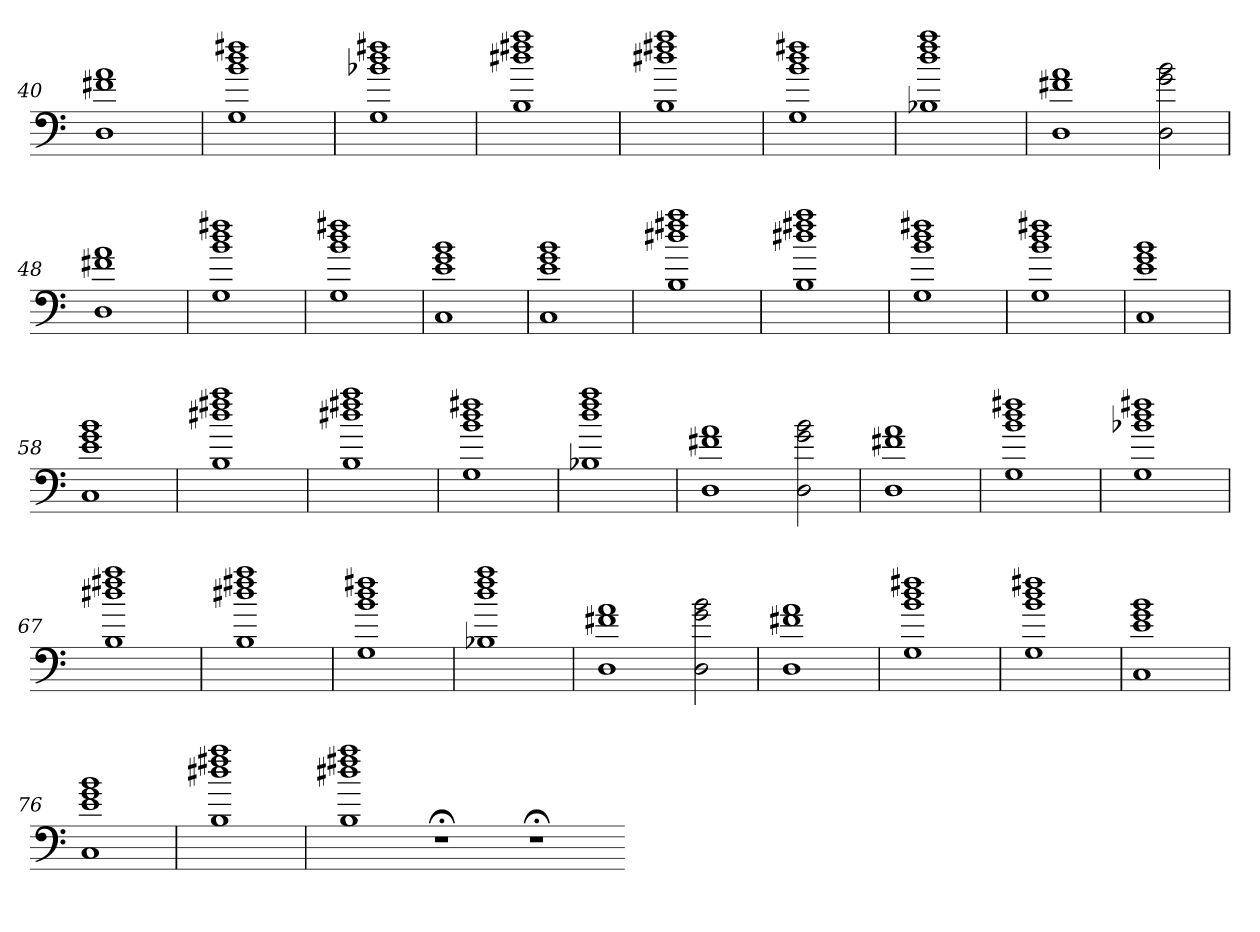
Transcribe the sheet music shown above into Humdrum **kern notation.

**kern
*part1
*staff1
=40
1D 1f#X 1a
=41
1G 1b 1dd 1ff#X
=42
1G 1b-X 1dd 1ff#X
=43
1B 1dd#X 1ff#X 1aa
=44
1B 1dd#X 1ff#X 1aa
=45
1G 1b 1dd 1ff#X
=46
1B-X 1dd 1ff 1aa
=47
1D 1f#X 1a
2D 2g 2b
=48
1D 1f#X 1a
=49
1G 1b 1dd 1ff#X
=50
1G 1b 1dd 1ff#X
=51
1C 1e 1g 1b
=52
1C 1e 1g 1b
=53
1B 1dd#X 1ff#X 1aa
=54
1B 1dd#X 1ff#X 1aa
=55
1G 1b 1dd 1ff#X
=56
1G 1b 1dd 1ff#X
=57
1C 1e 1g 1b
=58
1C 1e 1g 1b
=59
1B 1dd#X 1ff#X 1aa
=60
1B 1dd#X 1ff#X 1aa
=61
1G 1b 1dd 1ff#X
=62
1B-X 1dd 1ff 1aa
=63
1D 1f#X 1a
2D 2g 2b
=64
1D 1f#X 1a
=65
1G 1b 1dd 1ff#X
=66
1G 1b-X 1dd 1ff#X
=67
1B 1dd#X 1ff#X 1aa
=68
1B 1dd#X 1ff#X 1aa
=69
1G 1b 1dd 1ff#X
=70
1B-X 1dd 1ff 1aa
=71
1D 1f#X 1a
2D 2g 2b
=72
1D 1f#X 1a
=73
1G 1b 1dd 1ff#X
=74
1G 1b 1dd 1ff#X
=75
1C 1e 1g 1b
=76
1C 1e 1g 1b
=77
1B 1dd#X 1ff#X 1aa
=78
1B 1dd#X 1ff#X 1aa
1r;<
1r;<
=-
*-
